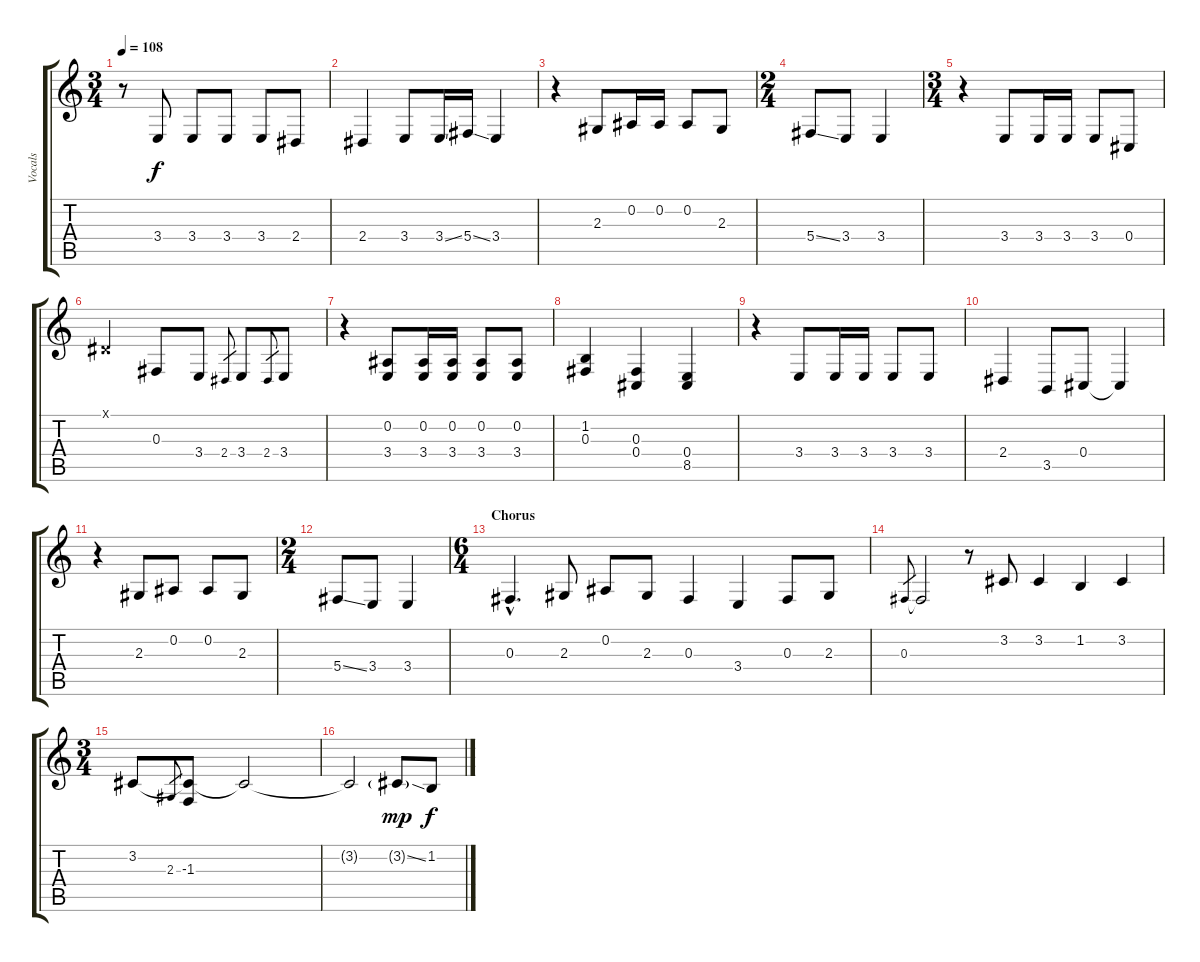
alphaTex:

\track ("Vocals" "Vocals") {instrument violin}
\staff {score tabs}
\tuning (Eb4 Bb3 Gb3 Db3 Ab2 Eb2) {hide}
\ts (3 4)
\tempo 108
\clef g2
\ks c
r.8{dy f} 3.4.8 3.4.8 3.4.8 3.4.8 2.4.8 |
2.4.4 3.4.8 3.4{ss}.16 5.4{ss}.16 3.4.4 |
r.4 2.3.8 0.2.16 0.2.16 0.2.8 2.3.8 |
\ts (2 4)
5.4{ss}.8 3.4.8 3.4.4 |
\ts (3 4)
r.4 3.4.8 3.4.16 3.4.16 3.4.8 0.4.8 |
0.1{x}.4 0.3.8 3.4.8 2.4.8{gr} 3.4.8 2.4.8{gr} 3.4.8 |
r.4 (0.2 3.4).8 (0.2 3.4).16 (0.2 3.4).16 (0.2 3.4).8 (0.2 3.4).8 |
(1.2 0.3).4 (0.3 0.4).4 (0.4 8.5).4 |
r.4 3.4.8 3.4.16 3.4.16 3.4.8 3.4.8 |
2.4.4 3.5.8 0.4.8 0.4{t}.4 |
r.4 2.3.8 0.2.8 0.2.8 2.3.8 |
\ts (2 4)
5.4{ss}.8 3.4.8 3.4.4 |
\ts (6 4)
\section ("" "Chorus")
0.3{hac}.4{d instrument lead2sawtooth} 2.3.8 0.2.8 2.3.8 0.3.4 3.4.4 0.3.8 2.3.8 |
0.3.8{gr} 0.3{t}.2 r.8 3.2.8 3.2.4 1.2.4 3.2.4 |
\ts (3 4)
3.2.8{instrument violin} 2.3.8{gr} (3.2{t} -1.3).8 3.2{t}.2 |
3.2{t}.2 3.2{ss g}.8{dy mp} 1.2{ss}.8{dy f}
